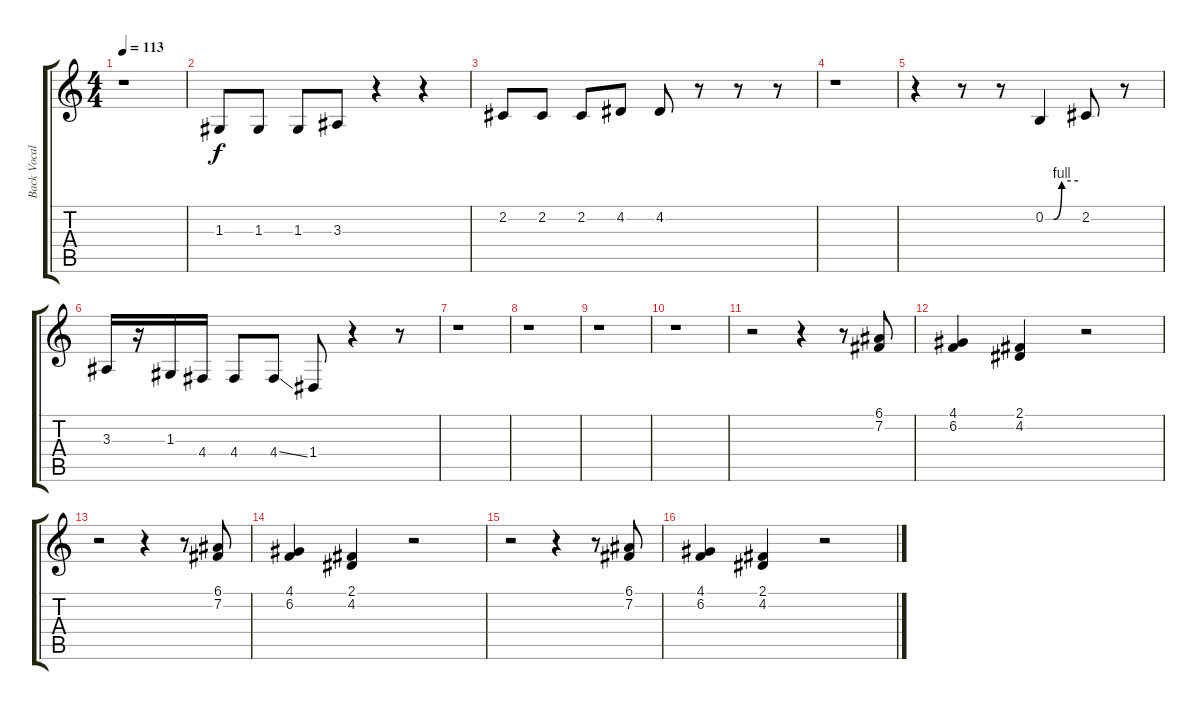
\track ("Back Vocals" "Back Vocal") {instrument lead1square}
\staff {score tabs}
\tuning (E4 B3 G3 D3 A2 E2) {hide}
\ts (4 4)
\tempo 113
\clef g2
\ks c
r.1{dy f} |
1.3.8 1.3.8 1.3.8 3.3.8 r.4 r.4 |
2.2.8 2.2.8 2.2.8 4.2.8 4.2.8 r.8 r.8 r.8 |
r.1 |
r.4 r.8 r.8 0.2{be (custom 0 0 15 0 30 4 60 4)}.4 2.2.8 r.8 |
3.3.16 r.16 1.3.16 4.4.16 4.4.8 4.4{ss}.8 1.4.8 r.4 r.8 |
r.1 |
r.1 |
r.1 |
r.1 |
r.2 r.4 r.8 (6.1 7.2).8 |
(4.1 6.2).4 (2.1 4.2).4 r.2 |
r.2 r.4 r.8 (6.1 7.2).8 |
(4.1 6.2).4 (2.1 4.2).4 r.2 |
r.2 r.4 r.8 (6.1 7.2).8 |
(4.1 6.2).4 (2.1 4.2).4 r.2
